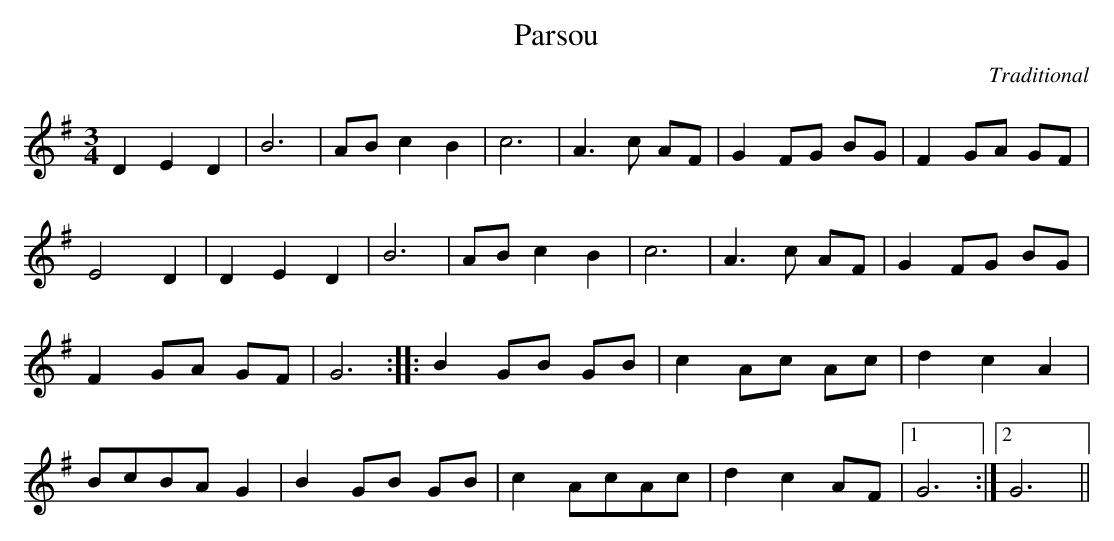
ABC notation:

X:1
T:Parsou
C:Traditional
L:1/4
M:3/4
K:G
DED | B3 | A/B/cB | c3 | A>c  A/F/ | GF/G/ B/G/ | FG/A/ G/F/ |
E2 D | DED | B3 | A/B/cB | c3 | A>c A/F/ | GF/G/ B/G/ |
FG/A/ G/F/ | G3 :: BG/B/ G/B/ | cA/c/ A/c/ | dcA |
B/c/B/A/G | BG/B/ G/B/ | cA/c/A/c/ | dcA/F/ |1 G3 :|2 G3 ||
